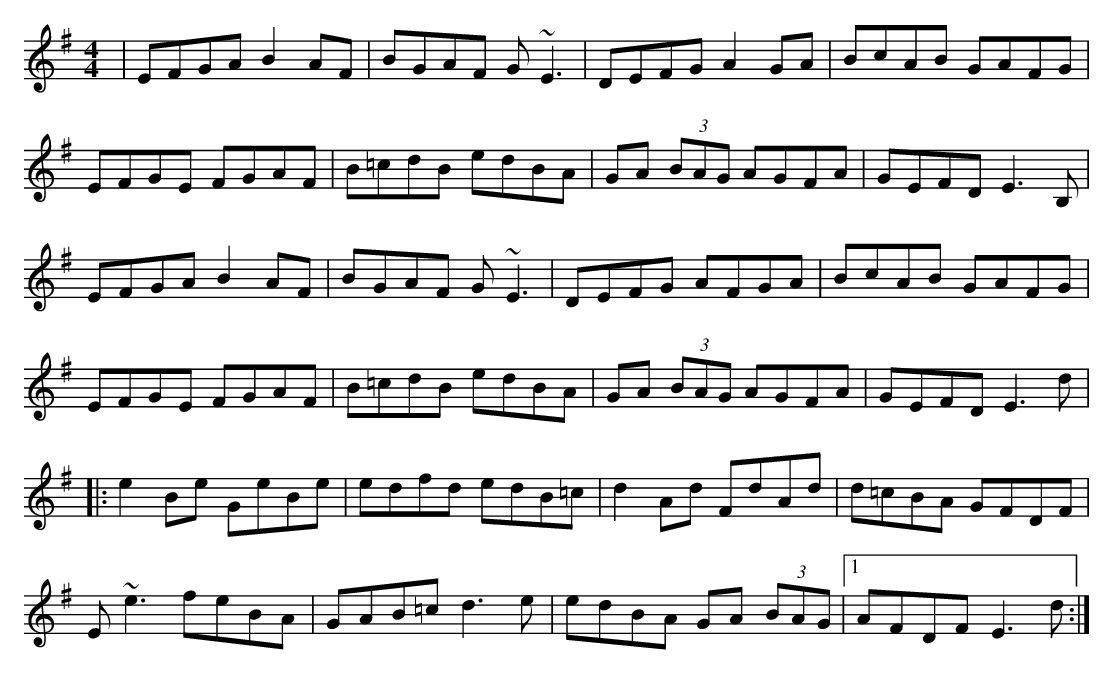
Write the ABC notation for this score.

X:1
M:4/4
K:Ador
|EFGA B2 AF|BGAF G~E3|DEFG A2 GA|BcAB GAFG|
EFGE FGAF|B=cdB edBA|GA (3BAG AGFA|GEFD E3 B,|
EFGA B2 AF|BGAF G~E3|DEFG AFGA|BcAB GAFG|
EFGE FGAF|B=cdB edBA|GA (3BAG AGFA|GEFD E3 d|
|:e2 Be GeBe|edfd edB=c|d2 Ad FdAd|d=cBA GFDF|
E~e3 feBA|GAB=c d3 e|edBA GA (3BAG|1 AFDF E3 d:|
